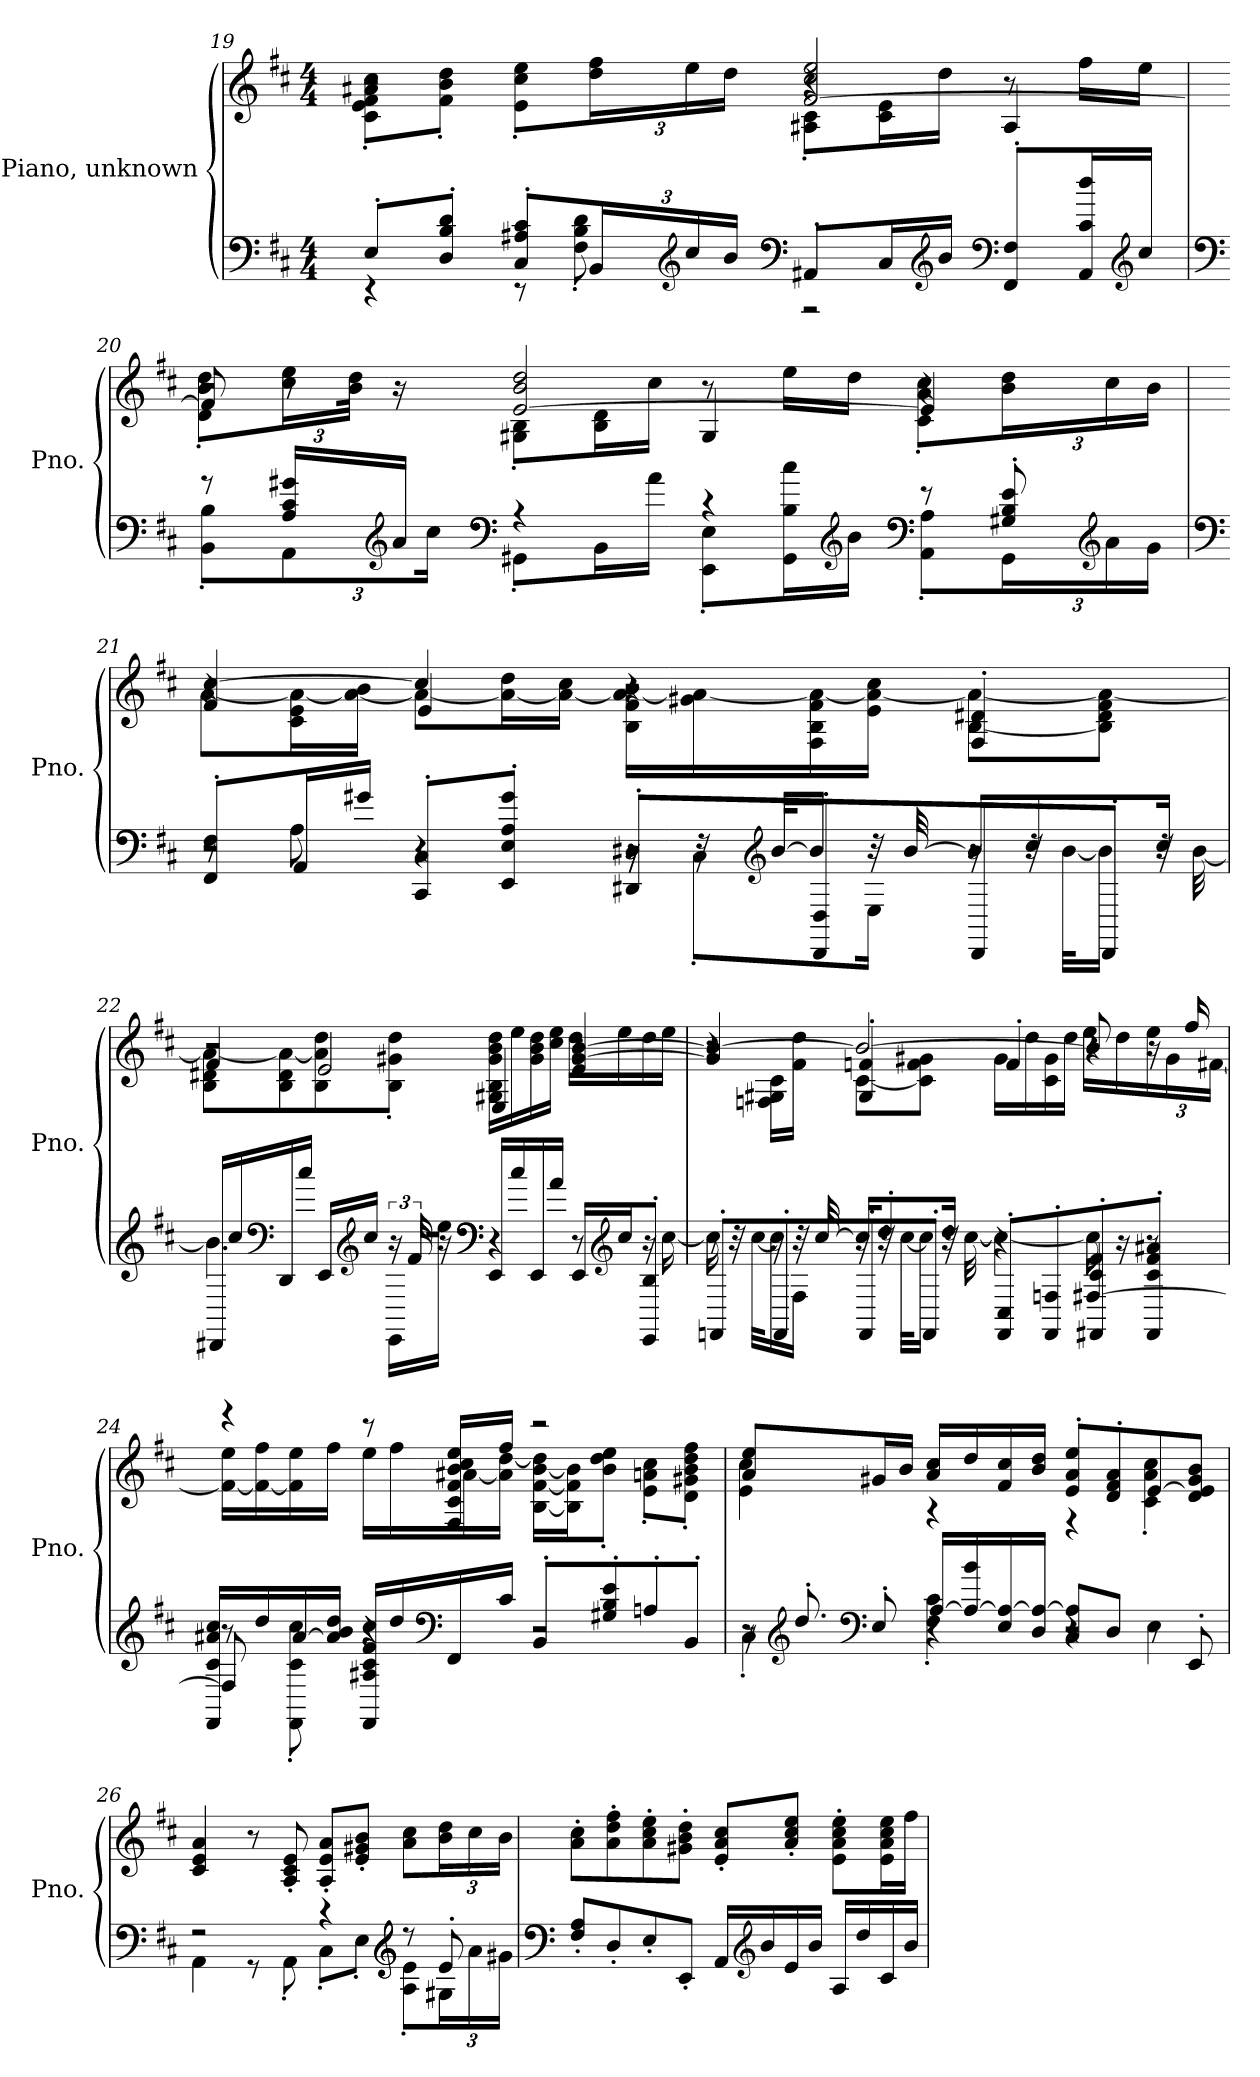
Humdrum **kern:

**kern	**kern
*part1	*part1
*staff2	*staff1
*I"Piano, unknown	*
*I'Pno.	*
*clefF4	*clefG2
*k[f#c#]	*k[f#c#]
*M4/4	*M4/4
=19	=19
*^	*^
*	*	*	*^
8E'/L	4r	2r	8c#\' 8e\' 8f#\' 8a#X\' 8cc#\'L	2r
8D/' 8B/' 8d/'J	.	.	8f#\' 8b\' 8dd\'J	.
8C#/' 8A#X/' 8c#/'L	8r	.	8e\' 8cc#\' 8ee\'L	.
*Xbrackettup	*	*	*Xbrackettup	*
24BB/L	8F#\' 8B\' 8d\'	.	24dd\ 24ff#\L	.
*clefG2	*	*	*	*
24cc#/	.	.	24ee\	.
24b/JJ	.	.	24dd\JJ	.
*clefF4	*	*	*	*
8AA#X'/L	2r	[2f#/ 2cc#/ 2ee/	8A#X\' 8c#\'L	4r
16C#/L	.	.	16c#\ 16e\L	.
*clefG2	*	*	*	*
16b/JJ	.	.	16dd\JJ	.
*clefF4	*	*	*	*
8FF#/' 8F#/'L	.	.	8r	4A#/
16AA#/ 16c#/ 16dd/L	.	.	16ff#\LL	.
*clefG2	*	*	*	*
16cc#/JJ	.	.	16ee\JJ	.
!!LO:LB:g=z	!!	!!
=20	=20	=20	=20	=20
*clefF4	*	*	*	*
8r	8BB\' 8B\'L	8f#/]	8d\' 8b\' 8dd\'L	2r
16A/ 16c#/ 16g#X/LL	12AA\	8r	24cc#\ 24ee\L	.
.	.	.	48b\ 48dd\JJk	.
*clefG2	*	*	*	*
16a/JJ	.	.	16r	.
.	24cc#\Jk	.	.	.
*clefF4	*	*	*	*
4r	8GG#X'\L	[2e/ 2b/ 2dd/	8G#X\' 8B\'L	.
.	16BB\L	.	16B\ 16d\L	.
.	16a\JJ	.	16cc#\JJ	.
4r	8EE\' 8E\'L	.	8r	4G#/
.	16GG#\ 16B\ 16cc#\L	.	16ee\LL	.
*clefG2	*	*	*	*
.	16b\JJ	.	16dd\JJ	.
*clefF4	*	*	*	*
8r	8AA\' 8A\'L	4e/]	8c#\' 8a\' 8cc#\'L	4r
8G#X/' 8B/' 8e/'	24GG#\L	.	24b\ 24dd\L	.
*clefG2	*	*	*	*
.	24a\	.	24cc#\	.
.	24g#\JJ	.	24b\JJ	.
*v	*v	*	*	*
!!LO:PB:g=z	!!	!!
=21	=21	=21	=21
*clefF4	*	*	*
*^	*	*	*
*	*^	*	*	*
2r	8r	8FF#/' 8F#/'L	4f#/ [4cc#/	[8a\L	4r
.	8A\	16AA/L	.	16c#\ 16e\ 16a\_L	.
.	.	16g#X/JJ	.	16a\_ 16b\JJ	.
.	4r	8CC#/' 8C#/'L	4cc#/]	8a\L_	4e/
.	.	8EE/' 8E/' 8A/' 8g#/'J	.	16a\_ 16dd\L	.
.	.	.	.	16a\_ 16cc#\JJ	.
16r	16r	8DD#X/' 8D#X/'L	2r	16B\ 16f#\ 16a\_ 16b\LL	4r
32r	8C#'\L	.	.	16g#X\ 16a\_	.
*clefG2	*	*	*	*	*
[32b/KLL	.	.	.	.	.
16b/JJ]	.	8DD#/' 8D#/'	.	16F#\ 16B\ 16f#\ 16a\_	.
32r	16E\Jk	.	.	16e\ 16a\_ 16cc#\JJ	.
[32b/	.	.	.	.	.
16b/KL]	16r	8DD#'/	.	[8B\ 8a\_L	4F#/' 4d#X/'
8cc#'/	32r	.	.	.	.
.	[32b\KLL	.	.	.	.
.	16b\JJ]	8DD#'/J	.	8B\] 8d#\ 8f#\ 8a\_J	.
16cc#/Jk	32r	.	.	.	.
.	[32b\	.	.	.	.
!!LO:LB:g=z	!!	!!
=22	=22	=22	=22	=22	=22
1r	4.b\]	16DD#X/LL	4f#/	8B\ 8d#X\ 8a\_L	2r
.	.	16cc#/	.	.	.
*clefF4	*	*	*	*	*
.	.	16DD#/	.	8B\ 8d#\ 8a\_	.
.	.	16cc#/JJ	.	.	.
.	.	16EE/LL	2e/	8B\ 8a\] 8dd\	.
*clefG2	*	*	*	*	*
.	.	16cc#/JJ	.	.	.
*	*	*brackettup	*	*	*
.	16EE\LL	24r	.	8B\' 8g#X\' 8dd\'J	.
.	.	48f#/	.	.	.
.	16ee\JJ	16r	.	.	.
*clefF4	*	*	*	*	*
.	4r	16EE/LL	.	16G#X\ 16B\ 16g#\ 16b\ 16dd\LL	4E/
.	.	16cc#/	.	16ee\	.
.	.	16EE/	.	16g#\ 16b\ 16dd\	.
.	.	16a/JJ	.	16cc#\ 16ee\JJ	.
.	8r	16EE/LL	4e/ [4g#/ [4b/	16dd\LL	4r
*clefG2	*	*	*	*	*
.	.	16cc#/J	.	16ee\	.
.	16r	8EE/' 8B/'J	.	16dd\	.
.	[16cc#\	.	.	16ee\JJ	.
!!LO:LB:g=z	!!	!!
=23	=23	=23	=23	=23	=23
8r	16cc#\]	8FFn'/L	4g#/] 4b/_	8r	4r
.	32r	.	.	.	.
.	[32cc#\KLL	.	.	.	.
16r	16cc#\]	8FF'/	.	16Fn\ 16G#X\ 16c#\LL	.
32r	16F#\JJ	.	.	16f#\ 16dd\JJ	.
[32cc#/	.	.	.	.	.
16cc#/KL]	16r	8FF'/	2b/_	[8c#\L	4G#/' 4fn/'
8dd'/	32r	.	.	.	.
.	[32cc#\KLL	.	.	.	.
.	16cc#\JJ]	8FF'/J	.	8c#\] 8f\ 8g#X\J	.
16dd/Jk	32r	.	.	.	.
.	[32cc#\	.	.	.	.
4r	4cc#\_	8FF/' 8C#/'L	.	16g#\LL	4f'/
.	.	.	.	16dd\	.
.	.	8FF/' 8Fn/'	.	16c#\ 16g#\	.
.	.	.	.	16dd\JJ	.
[4F#X/	16cc#\]	8FF#X/' 8c#/' 8f#/'	8b/]	16ee\LL	4r
.	16r	.	.	16dd\	.
.	8r	8FF#/' 8c#/' 8f#/' 8a#X/'J	16r	24ee\	.
.	.	.	.	24g#\	.
.	.	.	16ff#/	.	.
.	.	.	.	[24f#X\JJ	.
*	*	*	*	*v	*v
!!LO:LB:g=z
=24	=24	=24	=24	=24
8F#/]	8r	16FF#/ 16c#/ 16a#X/ 16cc#/LL	4r	16f#\_ 16ee\LL
.	.	16dd/	.	16f#\_ 16ff#\
8r	8FF#\' 8c#\' 8cc#\'	[16a#/	.	16f#\] 16ee\
.	.	16a#/] 16b/ 16dd/JJ	.	16ff#\JJ
4r	4r	16FF#/ 16A#X/ 16c#/ 16f#/ 16cc#/LL	8r	16ee\LL
.	.	16dd/	.	16ff#\
*clefF4	*	*	*	*
.	.	16FF#/	16F#/ 16c#/ 16f#/ 16b/ 16cc#/ 16ee/LL	[16a#X\
.	.	16c#/JJ	16ff#/JJ	16a#\] [16dd\JJ
2r	2r	8BB'/L	2r	[16B\ [16f#\ [16b\ 16dd\]LL
.	.	.	.	16B\] 16f#\] 16b\]J
.	.	8G#X/' 8B/' 8e/'	.	8b\' 8dd\' 8ee\'J
.	.	8An'/	.	8e\' 8an\' 8cc#\'L
.	.	8BB'/J	.	8d\' 8g#X\' 8b\' 8dd\' 8ff#\'J
!!LO:LB:g=z	!!
=25	=25	=25	=25	=25
16r	4C#'\	8r	8a/ 8ee/L	4e\ 4cc#\
*clefG2	*	*	*	*
8.dd'/	.	.	.	.
*clefF4	*	*	*	*
.	.	8E'/	16g#X/L	.
.	.	.	16b/JJ	.
4r	4F#\' 4c#\'	[16A/LL	16a/ 16cc#/LL	4r
.	.	16A/_ 16b/	16dd/	.
.	.	16E/ 16A/_	16f#/ 16cc#/	.
.	.	16D/ 16A/_JJ	16b/ 16dd/JJ	.
2r	4r	8C#/ 8A/]L	8e/' 8a/' 8ee/'L	4r
.	.	8D/J	8d/' 8f#/' 8a/'	.
.	4E\	8r	[8e/	4c#\' 4a\' 4cc#\'
.	.	8EE'/	8d/ 8e/] 8g#/ 8b/J	.
*	*v	*v	*	*
*	*	*v	*v
=26	=26	=26
2r	4AA\	4c#/ 4e/ 4a/
.	8r	8r
.	8AA'\	8A/' 8c#/' 8e/'
4r	8C#'\L	8A/' 8e/' 8a/'L
.	8E'\J	8e/' 8g#X/' 8b/'J
*clefG2	*	*
8r	8A\' 8e\'L	8a\ 8cc#\L
*	*Xbrackettup	*
8e'/	24G#X\L	24b\ 24dd\L
.	24a\	24cc#\
.	24g#X\JJ	24b\JJ
*v	*v	*
!!LO:LB:g=z
=27	=27
*clefF4	*
8F#/' 8A/'L	8a\' 8cc#\'L
8D'/	8a\' 8dd\' 8ff#\'
8E'/	8a\' 8cc#\' 8ee\'
8EE'/J	8g#X\' 8b\' 8dd\'J
16AA/LL	8e/' 8a/' 8cc#/'L
*clefG2	*
16b/	.
16e/	8a/' 8cc#/' 8ee/'J
16b/JJ	.
16A/LL	8e\' 8a\' 8cc#\' 8ee\'L
16dd/	.
16c#/	16e\ 16a\ 16cc#\ 16ee\L
16b/JJ	16ff#\JJ
=	=
*-	*-
